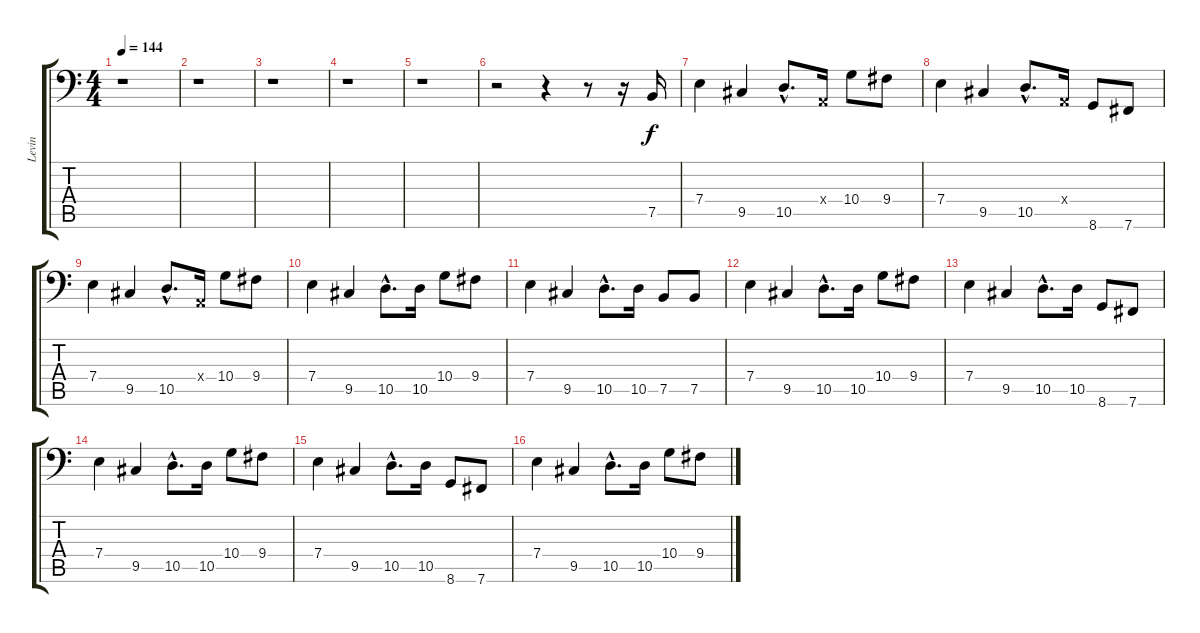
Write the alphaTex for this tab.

\track ("Levin" "Levin") {instrument electricbassfinger}
\staff {score tabs}
\tuning (C3 G2 D2 A1 E1 B0) {hide}
\ts (4 4)
\tempo 144
\clef f4
\ks c
r.1{dy f} |
r.1 |
r.1 |
r.1 |
r.1 |
r.2 r.4 r.8 r.16 7.5.16 |
7.4.4 9.5.4 10.5{hac}.8{d} 0.4{x}.16 10.4.8 9.4.8 |
7.4.4 9.5.4 10.5{hac}.8{d} 0.4{x}.16 8.6.8 7.6.8 |
7.4.4 9.5.4 10.5{hac}.8{d} 0.4{x}.16 10.4.8 9.4.8 |
7.4.4 9.5.4 10.5{hac}.8{d} 10.5.16 10.4.8 9.4.8 |
7.4.4 9.5.4 10.5{hac}.8{d} 10.5.16 7.5.8 7.5.8 |
7.4.4 9.5.4 10.5{hac}.8{d} 10.5.16 10.4.8 9.4.8 |
7.4.4 9.5.4 10.5{hac}.8{d} 10.5.16 8.6.8 7.6.8 |
7.4.4 9.5.4 10.5{hac}.8{d} 10.5.16 10.4.8 9.4.8 |
7.4.4 9.5.4 10.5{hac}.8{d} 10.5.16 8.6.8 7.6.8 |
7.4.4 9.5.4 10.5{hac}.8{d} 10.5.16 10.4.8 9.4.8
